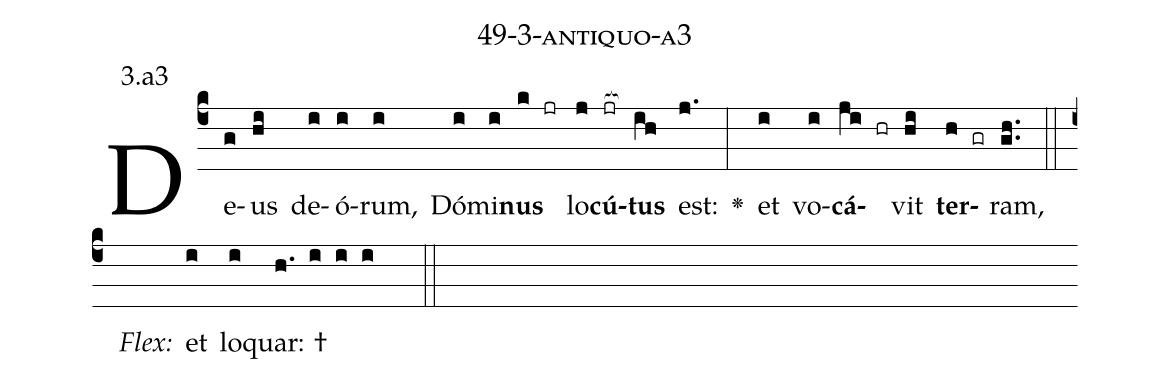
name: 49-3-antiquo-a3;
annotation: 3.a3;
%%
(c4)De(g)us(hi) de(i)ó(i)rum,(i) Dó(i)mi(i)<b>nus</b>(k jr) lo(j)<b>cú</b>(jr[ocb:1{])<b>tus</b>(ih[ocb:0}]) est:(j.) <v>\greheightstar</v>(:) et(i) vo(i)<b>cá</b>(ji hr)vit(hi) <b>ter</b>(h gr)ram,(gh..) (::)
<i>Flex:</i>()  et(i) lo(i)quar: †(h. i i i  ::)

%E(i) u(i) o(ji) u(hi) a(h) e.(gh..) (::)
